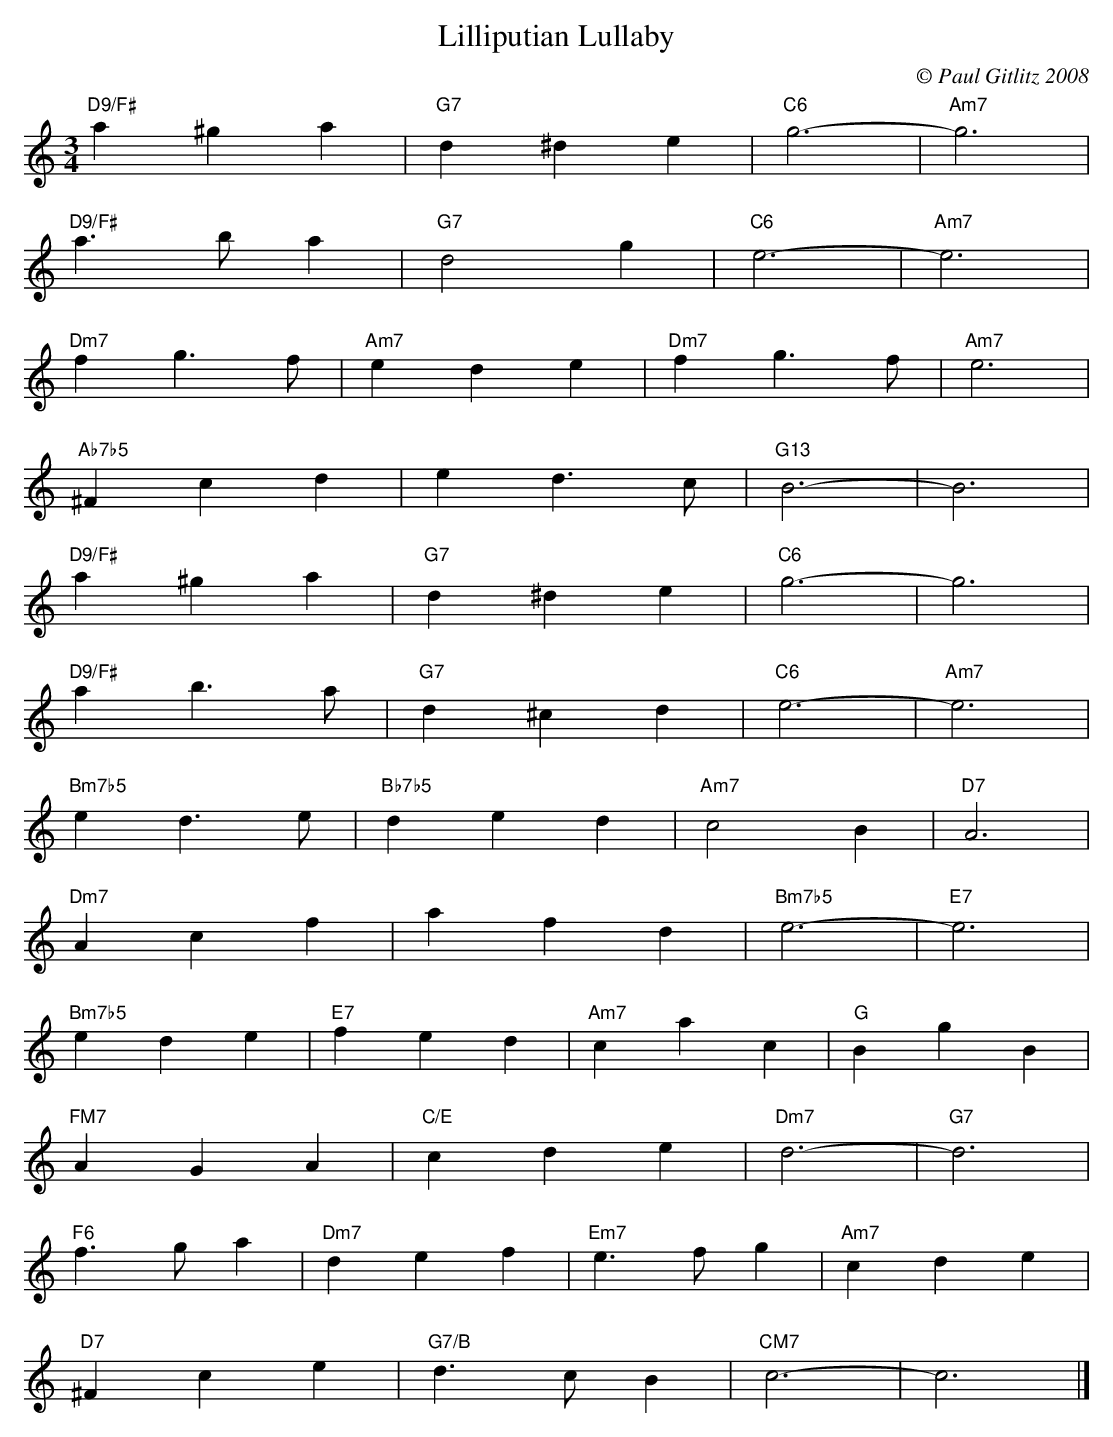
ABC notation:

X:1
T:Lilliputian Lullaby
M:3/4
C:© Paul Gitlitz 2008
K:C
"D9/F#"a2^g2a2|"G7"d2^d2e2|"C6"g6-|"Am7"g6|!
"D9/F#"a3ba2| "G7"d4g2|"C6"e6-|"Am7"e6|!
"Dm7"f2g3f |"Am7"e2d2e2|"Dm7"f2g3f|"Am7"e6|!
"Ab7b5"^F2c2d2| e2d3c|"G13"B6-|B6|!
"D9/F#"a2^g2a2| "G7"d2^d2e2|"C6"g6-|g6|!
"D9/F#"a2b3a| "G7"d2^c2d2|"C6"e6-|"Am7"e6|!
"Bm7b5"e2d3e|"Bb7b5"d2e2d2|"Am7"c4B2| "D7"A6|!
"Dm7"A2c2f2| a2f2d2|"Bm7b5"e6-|"E7"e6 |!
"Bm7b5"e2d2e2|"E7"f2e2d2|"Am7"c2a2c2|"G"B2g2B2|!
"FM7"A2G2A2|"C/E"c2d2e2|"Dm7"d6-|"G7"d6|!
"F6"f3ga2|"Dm7"d2e2f2|"Em7"e3fg2|"Am7"c2d2e2|!
"D7"^F2c2e2|"G7/B"d3cB2|"CM7"c6-|c6|]
